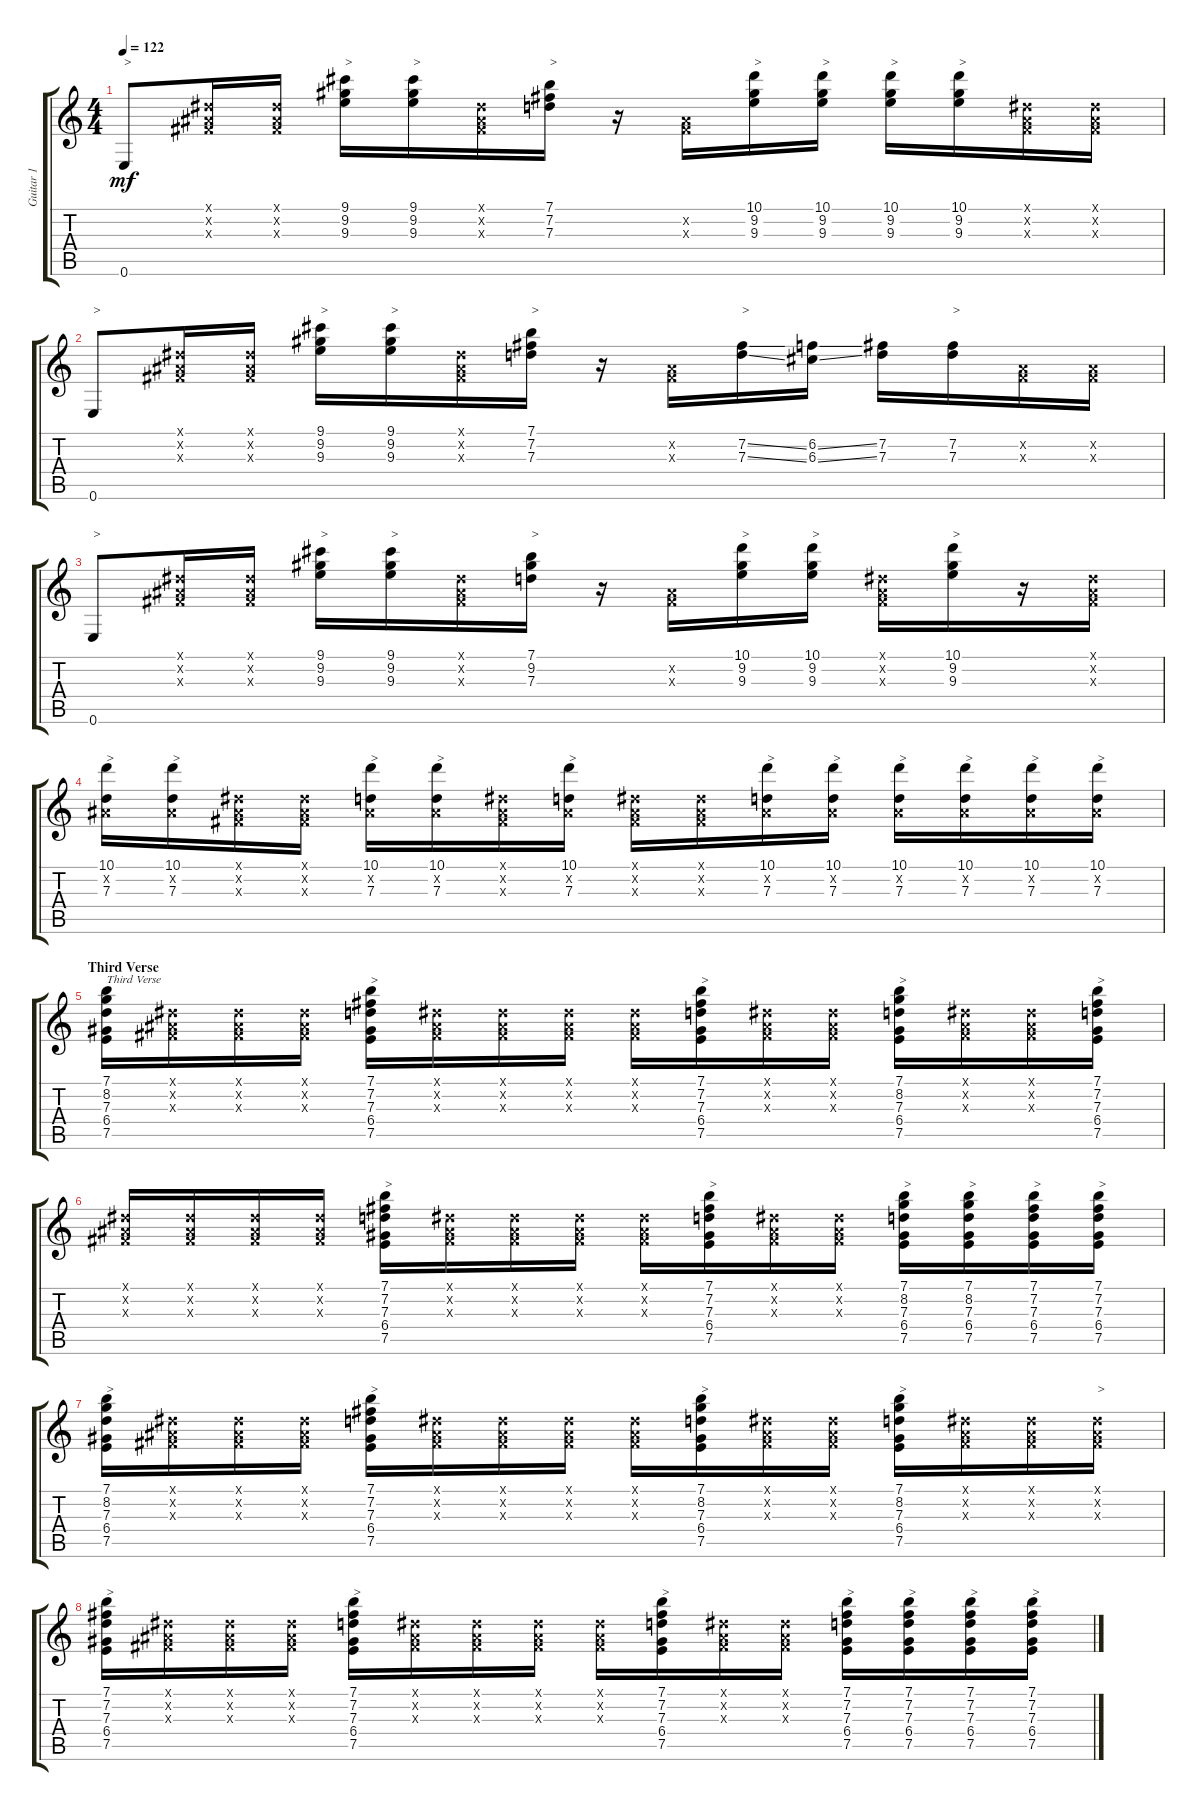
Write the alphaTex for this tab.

\track ("Guitar 1" "Guitar 1") {instrument distortionguitar}
\staff {score tabs}
\tuning (E4 B3 G3 D3 A2 E2) {hide}
\ts (4 4)
\tempo 122
\clef g2
\ks c
0.6.8{txt ">" dy mf} (-1.1{x} -1.2{x} -1.3{x}).16 (-1.1{x} -1.2{x} -1.3{x}).16 (9.1 9.2 9.3).16{txt ">"} (9.1 9.2 9.3).16{txt ">"} (-1.1{x} -1.2{x} -1.3{x}).16 (7.1 7.2 7.3).16{txt ">"} r.16 (-1.2{x} -1.3{x}).16 (10.1 9.2 9.3).16{txt ">"} (10.1 9.2 9.3).16{txt ">"} (10.1 9.2 9.3).16{txt ">"} (10.1 9.2 9.3).16{txt ">"} (-1.1{x} -1.2{x} -1.3{x}).16 (-1.1{x} -1.2{x} -1.3{x}).16 |
0.6.8{txt ">"} (-1.1{x} -1.2{x} -1.3{x}).16 (-1.1{x} -1.2{x} -1.3{x}).16 (9.1 9.2 9.3).16{txt ">"} (9.1 9.2 9.3).16{txt ">"} (-1.1{x} -1.2{x} -1.3{x}).16 (7.1 7.2 7.3).16{txt ">"} r.16 (-1.2{x} -1.3{x}).16 (7.2{ss} 7.3{ss}).16{txt ">"} (6.2{ss} 6.3{ss}).16 (7.2 7.3).16 (7.2 7.3).16{txt ">"} (-1.2{x} -1.3{x}).16 (-1.2{x} -1.3{x}).16 |
0.6.8{txt ">"} (-1.1{x} -1.2{x} -1.3{x}).16 (-1.1{x} -1.2{x} -1.3{x}).16 (9.1 9.2 9.3).16{txt ">"} (9.1 9.2 9.3).16{txt ">"} (-1.1{x} -1.2{x} -1.3{x}).16 (7.1 9.2 7.3).16{txt ">"} r.16 (-1.2{x} -1.3{x}).16 (10.1 9.2 9.3).16{txt ">"} (10.1 9.2 9.3).16{txt ">"} (-1.1{x} -1.2{x} -1.3{x}).16 (10.1 9.2 9.3).16{txt ">"} r.16 (-1.1{x} -1.2{x} -1.3{x}).16 |
(10.1 -1.2{x} 7.3).16{txt ">"} (10.1 -1.2{x} 7.3).16{txt ">"} (-1.1{x} -1.2{x} -1.3{x}).16 (-1.1{x} -1.2{x} -1.3{x}).16 (10.1 -1.2{x} 7.3).16{txt ">"} (10.1 -1.2{x} 7.3).16{txt ">"} (-1.1{x} -1.2{x} -1.3{x}).16 (10.1 -1.2{x} 7.3).16{txt ">"} (-1.1{x} -1.2{x} -1.3{x}).16 (-1.1{x} -1.2{x} -1.3{x}).16 (10.1 -1.2{x} 7.3).16{txt ">"} (10.1 -1.2{x} 7.3).16{txt ">"} (10.1 -1.2{x} 7.3).16{txt ">"} (10.1 -1.2{x} 7.3).16{txt ">"} (10.1 -1.2{x} 7.3).16{txt ">"} (10.1 -1.2{x} 7.3).16{txt ">"} |
\section ("" "Third Verse")
(7.1 8.2 7.3 6.4 7.5).16{txt "Third Verse"} (-1.1{x} -1.2{x} -1.3{x}).16 (-1.1{x} -1.2{x} -1.3{x}).16 (-1.1{x} -1.2{x} -1.3{x}).16 (7.1 7.2 7.3 6.4 7.5).16{txt ">"} (-1.1{x} -1.2{x} -1.3{x}).16 (-1.1{x} -1.2{x} -1.3{x}).16 (-1.1{x} -1.2{x} -1.3{x}).16 (-1.1{x} -1.2{x} -1.3{x}).16 (7.1 7.2 7.3 6.4 7.5).16{txt ">"} (-1.1{x} -1.2{x} -1.3{x}).16 (-1.1{x} -1.2{x} -1.3{x}).16 (7.1 8.2 7.3 6.4 7.5).16{txt ">"} (-1.1{x} -1.2{x} -1.3{x}).16 (-1.1{x} -1.2{x} -1.3{x}).16 (7.1 7.2 7.3 6.4 7.5).16{txt ">"} |
(-1.1{x} -1.2{x} -1.3{x}).16 (-1.1{x} -1.2{x} -1.3{x}).16 (-1.1{x} -1.2{x} -1.3{x}).16 (-1.1{x} -1.2{x} -1.3{x}).16 (7.1 7.2 7.3 6.4 7.5).16{txt ">"} (-1.1{x} -1.2{x} -1.3{x}).16 (-1.1{x} -1.2{x} -1.3{x}).16 (-1.1{x} -1.2{x} -1.3{x}).16 (-1.1{x} -1.2{x} -1.3{x}).16 (7.1 7.2 7.3 6.4 7.5).16{txt ">"} (-1.1{x} -1.2{x} -1.3{x}).16 (-1.1{x} -1.2{x} -1.3{x}).16 (7.1 8.2 7.3 6.4 7.5).16{txt ">"} (7.1 8.2 7.3 6.4 7.5).16{txt ">"} (7.1 7.2 7.3 6.4 7.5).16{txt ">"} (7.1 7.2 7.3 6.4 7.5).16{txt ">"} |
(7.1 8.2 7.3 6.4 7.5).16{txt ">"} (-1.1{x} -1.2{x} -1.3{x}).16 (-1.1{x} -1.2{x} -1.3{x}).16 (-1.1{x} -1.2{x} -1.3{x}).16 (7.1 7.2 7.3 6.4 7.5).16{txt ">"} (-1.1{x} -1.2{x} -1.3{x}).16 (-1.1{x} -1.2{x} -1.3{x}).16 (-1.1{x} -1.2{x} -1.3{x}).16 (-1.1{x} -1.2{x} -1.3{x}).16 (7.1 8.2 7.3 6.4 7.5).16{txt ">"} (-1.1{x} -1.2{x} -1.3{x}).16 (-1.1{x} -1.2{x} -1.3{x}).16 (7.1 8.2 7.3 6.4 7.5).16{txt ">"} (-1.1{x} -1.2{x} -1.3{x}).16 (-1.1{x} -1.2{x} -1.3{x}).16 (-1.1{x} -1.2{x} -1.3{x}).16{txt ">"} |
(7.1 7.2 7.3 6.4 7.5).16{txt ">"} (-1.1{x} -1.2{x} -1.3{x}).16 (-1.1{x} -1.2{x} -1.3{x}).16 (-1.1{x} -1.2{x} -1.3{x}).16 (7.1 7.2 7.3 6.4 7.5).16{txt ">"} (-1.1{x} -1.2{x} -1.3{x}).16 (-1.1{x} -1.2{x} -1.3{x}).16 (-1.1{x} -1.2{x} -1.3{x}).16 (-1.1{x} -1.2{x} -1.3{x}).16 (7.1 7.2 7.3 6.4 7.5).16{txt ">"} (-1.1{x} -1.2{x} -1.3{x}).16 (-1.1{x} -1.2{x} -1.3{x}).16 (7.1 7.2 7.3 6.4 7.5).16{txt ">"} (7.1 7.2 7.3 6.4 7.5).16{txt ">"} (7.1 7.2 7.3 6.4 7.5).16{txt ">"} (7.1 7.2 7.3 6.4 7.5).16{txt ">"}
